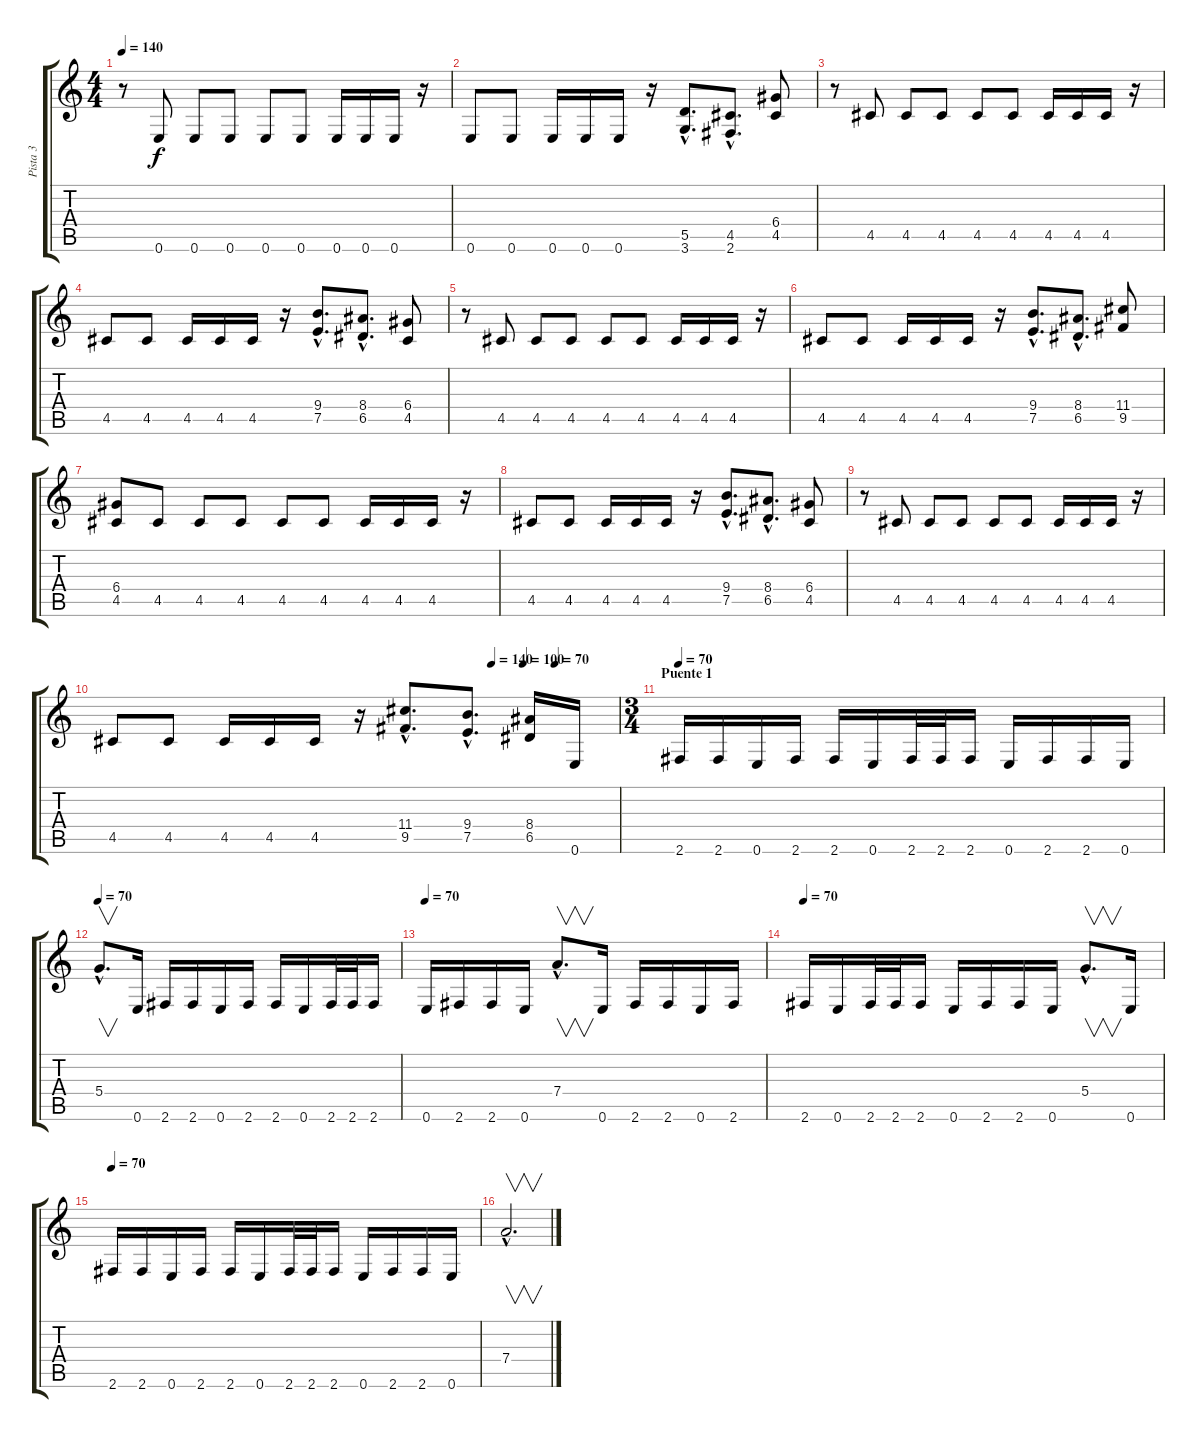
\track ("Pista 3" "Pista 3") {instrument distortionguitar}
\staff {score tabs}
\tuning (E4 B3 G3 D3 A2 E2) {hide}
\ts (4 4)
\tempo 140
\clef g2
\ks c
r.8{dy f} 0.6.8 0.6.8 0.6.8 0.6.8 0.6.8 0.6.16 0.6.16 0.6.16 r.16 |
0.6.8 0.6.8 0.6.16 0.6.16 0.6.16 r.16 (5.5{hac} 3.6{hac}).8{d} (4.5{hac} 2.6{hac}).8{d} (6.4 4.5).8 |
r.8 4.5.8 4.5.8 4.5.8 4.5.8 4.5.8 4.5.16 4.5.16 4.5.16 r.16 |
4.5.8 4.5.8 4.5.16 4.5.16 4.5.16 r.16 (9.4{hac} 7.5{hac}).8{d} (8.4{hac} 6.5{hac}).8{d} (6.4 4.5).8 |
r.8 4.5.8 4.5.8 4.5.8 4.5.8 4.5.8 4.5.16 4.5.16 4.5.16 r.16 |
4.5.8 4.5.8 4.5.16 4.5.16 4.5.16 r.16 (9.4{hac} 7.5{hac}).8{d} (8.4{hac} 6.5{hac}).8{d} (11.4 9.5).8 |
(6.4 4.5).8 4.5.8 4.5.8 4.5.8 4.5.8 4.5.8 4.5.16 4.5.16 4.5.16 r.16 |
4.5.8 4.5.8 4.5.16 4.5.16 4.5.16 r.16 (9.4{hac} 7.5{hac}).8{d} (8.4{hac} 6.5{hac}).8{d} (6.4 4.5).8 |
r.8 4.5.8 4.5.8 4.5.8 4.5.8 4.5.8 4.5.16 4.5.16 4.5.16 r.16 |
\tempo (70 0.875)
\tempo (140 0.75)
\tempo (100 0.8125)
4.5.8 4.5.8 4.5.16 4.5.16 4.5.16 r.16 (11.4{hac} 9.5{hac}).8{d} (9.4{hac} 7.5{hac}).8{d} (8.4 6.5).16 0.6.16 |
\ts (3 4)
\section ("" "Puente 1")
\tempo 70
2.6.16 2.6.16 0.6.16 2.6.16 2.6.16 0.6.16 2.6.32 2.6.32 2.6.16 0.6.16 2.6.16 2.6.16 0.6.16 |
\tempo 70
5.4{hac}.8{v d} 0.6.16 2.6.16 2.6.16 0.6.16 2.6.16 2.6.16 0.6.16 2.6.32 2.6.32 2.6.16 |
\tempo 70
0.6.16 2.6.16 2.6.16 0.6.16 7.4{hac}.8{v d} 0.6.16 2.6.16 2.6.16 0.6.16 2.6.16 |
\tempo 70
2.6.16 0.6.16 2.6.32 2.6.32 2.6.16 0.6.16 2.6.16 2.6.16 0.6.16 5.4{hac}.8{v d} 0.6.16 |
\tempo 70
2.6.16 2.6.16 0.6.16 2.6.16 2.6.16 0.6.16 2.6.32 2.6.32 2.6.16 0.6.16 2.6.16 2.6.16 0.6.16 |
7.4{hac}.2{v d}
